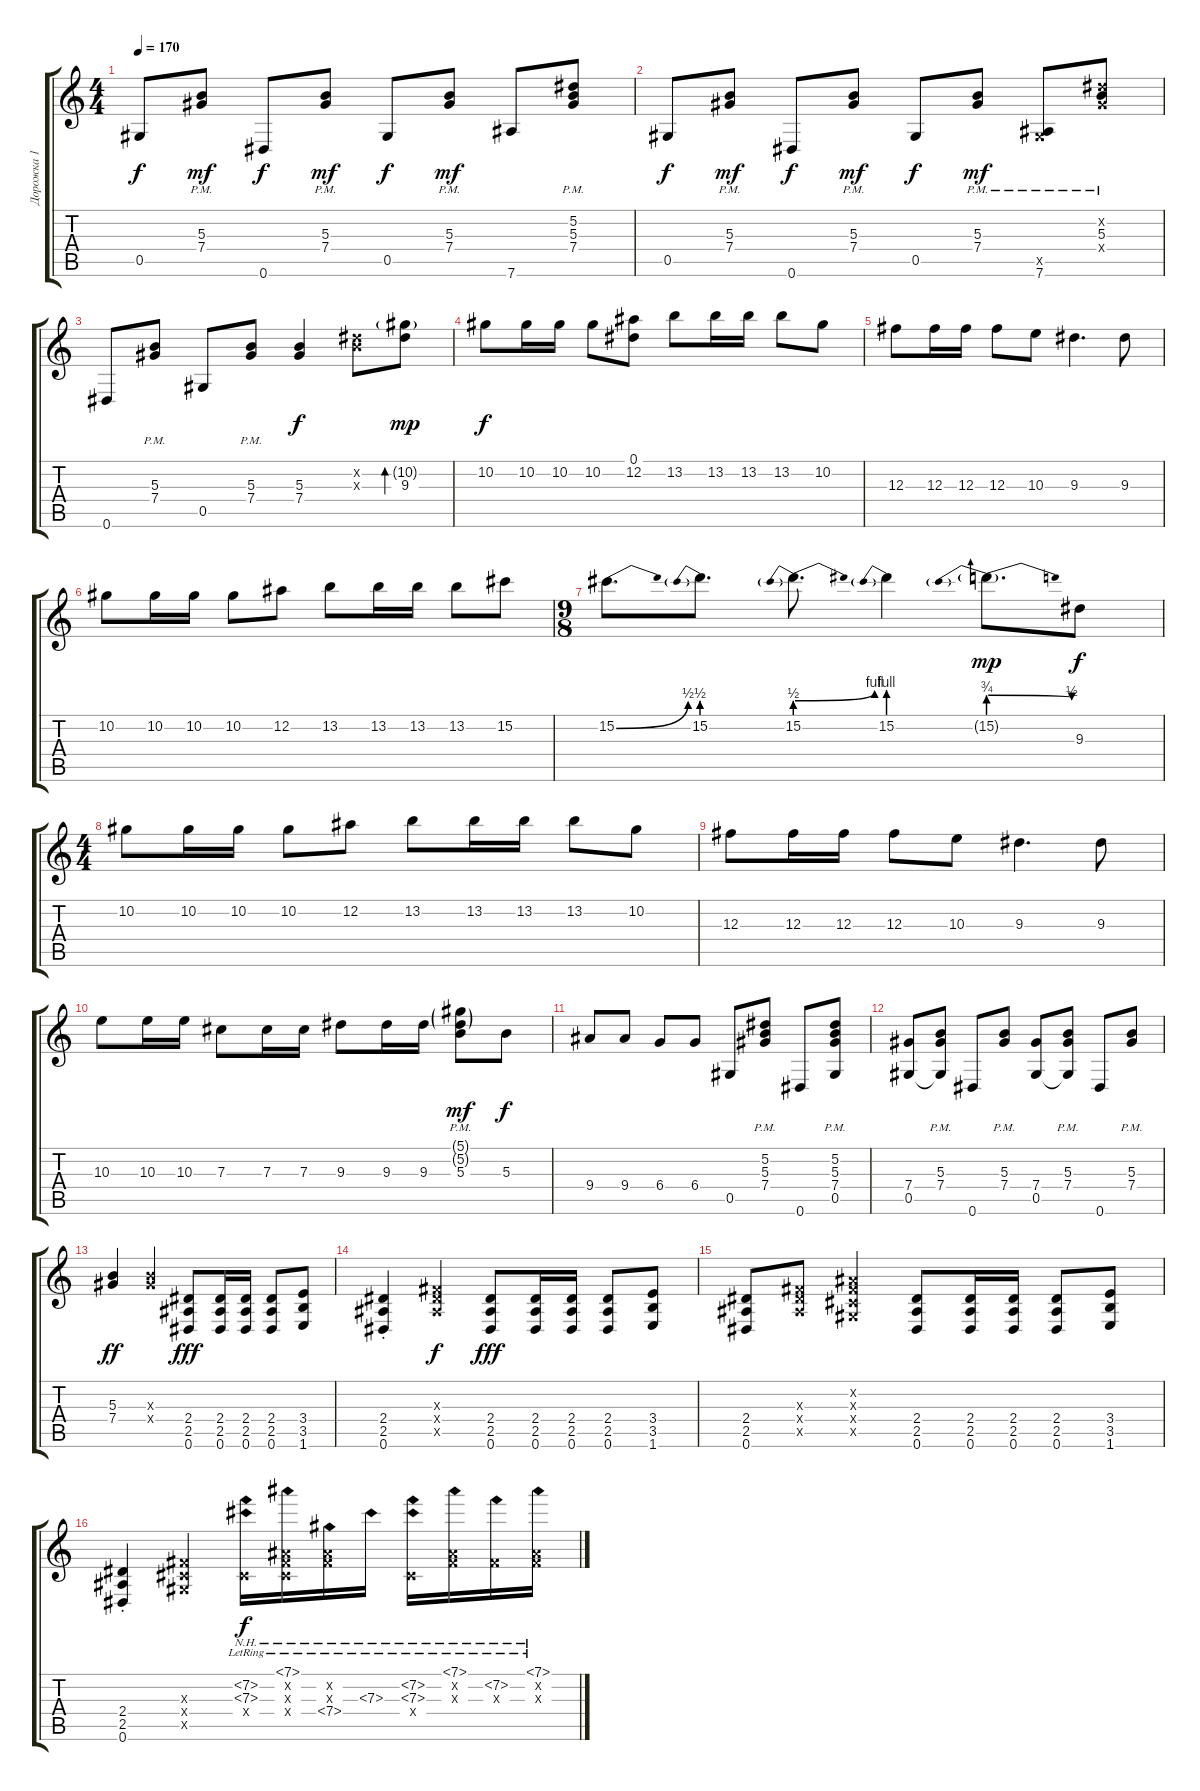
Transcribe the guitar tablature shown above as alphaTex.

\track ("Дорожка 1" "Дорожка 1") {instrument acousticguitarsteel}
\staff {score tabs}
\tuning (Eb4 Bb3 Gb3 Db3 Ab2 Eb2) {hide}
\ts (4 4)
\tempo 170
\clef g2
\ks c
0.5.8{dy f} (5.3{pm} 7.4{pm}).8{dy mf} 0.6.8{dy f} (5.3{pm} 7.4{pm}).8{dy mf} 0.5.8{dy f} (5.3{pm} 7.4{pm}).8{dy mf} 7.6.8 (5.2{pm} 5.3 7.4{pm}).8 |
0.5.8{dy f} (5.3{pm} 7.4{pm}).8{dy mf} 0.6.8{dy f} (5.3{pm} 7.4{pm}).8{dy mf} 0.5.8{dy f} (5.3{pm} 7.4{pm}).8{dy mf} (0.5{x} 7.6{pm}).8 (5.2{pm x} 5.3 7.4{pm x}).8 |
0.6.8 (5.3{pm} 7.4{pm}).8 0.5.8 (5.3 7.4{pm}).8 (5.3 7.4).4{dy f} (5.2{x} 5.3{x}).8 (10.2{g} 9.3).8{bd 30 dy mp} |
10.2.8{dy f} 10.2.16 10.2.16 10.2.8 (0.1 12.2).8 13.2.8 13.2.16 13.2.16 13.2.8 10.2.8 |
12.3.8 12.3.16 12.3.16 12.3.8 10.3.8 9.3.4{d} 9.3.8 |
10.2.8 10.2.16 10.2.16 10.2.8 12.2.8 13.2.8 13.2.16 13.2.16 13.2.8 15.2.8 |
\ts (9 8)
15.2{be (bend 0 0 60 2)}.8{d} 15.2{be (prebend 0 2 60 2)}.8{d} 15.2{be (prebendbend 0 2 60 4)}.8{d} 15.2{be (prebend 0 4 60 4)}.4 15.2{be (prebendrelease 0 3 60 2) g}.8{d dy mp} 9.3.8{dy f} |
\ts (4 4)
10.2.8 10.2.16 10.2.16 10.2.8 12.2.8 13.2.8 13.2.16 13.2.16 13.2.8 10.2.8 |
12.3.8 12.3.16 12.3.16 12.3.8 10.3.8 9.3.4{d} 9.3.8 |
10.3.8 10.3.16 10.3.16 7.3.8 7.3.16 7.3.16 9.3.8 9.3.16 9.3.16 (5.1{g pm} 5.2{g pm} 5.3).8{dy mf} 5.3.8{dy f} |
9.4.8 9.4.8 6.4.8 6.4.8 0.5.8 (5.2{pm} 5.3{pm} 7.4{pm}).8 0.6.8 (5.2{pm} 5.3{pm} 7.4{pm} 0.5).8 |
(7.4 0.5).8 (5.3{pm} 7.4{pm} 0.5{t}).8 0.6.8 (5.3{pm} 7.4{pm}).8 (7.4 0.5).8 (5.3{pm} 7.4{pm} 0.5{t}).8 0.6.8 (5.3{pm} 7.4{pm}).8 |
(5.3 7.4).4{dy ff} (5.3{x} 7.4{x}).4 (2.4 2.5 0.6).8{dy fff} (2.4 2.5 0.6).16 (2.4 2.5 0.6).16 (2.4 2.5 0.6).8 (3.4 3.5 1.6).8 |
(2.4{st} 2.5{st} 0.6{st}).4 (0.3{x} 2.4{x} 2.5{x}).4{dy f} (2.4 2.5 0.6).8{dy fff} (2.4 2.5 0.6).16 (2.4 2.5 0.6).16 (2.4 2.5 0.6).8 (3.4 3.5 1.6).8 |
(2.4 2.5 0.6).8 (0.3{x} 2.4{x} 2.5{x}).8 (0.2{x} 0.3{x} 0.4{x} 0.5{x}).4 (2.4 2.5 0.6).8 (2.4 2.5 0.6).16 (2.4 2.5 0.6).16 (2.4 2.5 0.6).8 (3.4 3.5 1.6).8 |
(2.4{st} 2.5{st} 0.6{st}).4 (0.3{x} 0.4{x} 0.5{x}).4 (7.2{nh lr} 7.3{nh lr} 0.4{x}).16{dy f} (7.1{nh lr} 0.2{x} 0.3{x} 0.4{x}).16 (0.2{x} 0.3{x} 7.4{nh lr}).16 7.3{nh lr}.16 (7.2{nh lr} 7.3{nh lr} 0.4{x}).16 (7.1{nh lr} 0.2{x} 0.3{x}).16 (7.2{nh lr} 0.3{x}).16 (7.1{nh lr} 0.2{x} 0.3{x}).16
